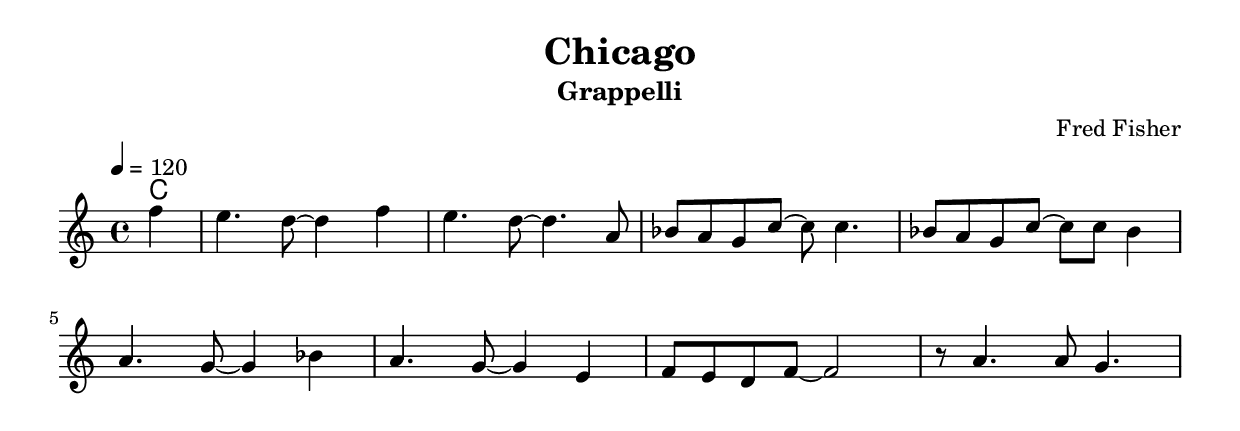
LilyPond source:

\version "2.19.83"
\language "english"

\header {
  title = "Chicago"
  subtitle = "Grappelli"
  composer = "Fred Fisher"
}

global = {
  \time 4/4
  \key c \major
  \tempo 4=120
}

chordNames = \chordmode {
  \global
  c1
  
}

melody = \relative c'' {
  \global
  \partial 4
  f4 e4. d8 ~ d4 f4
  e4. d8 ~ d4. a8
  bf8 a g c ~ c8 c4.
  bf8 a g c8 ~ c8 c8 bf4
  
  \break
  
  a4. g8 ~ g4 bf4
  a4. g8 ~ g4 e4
  f8 e d  f ~ f2
r8 a4. a8 g4.   
}


\score {
  <<
    \new ChordNames \chordNames
    \new Staff { \melody }
  >>
  \layout { indent=0}
  \midi { }
}
